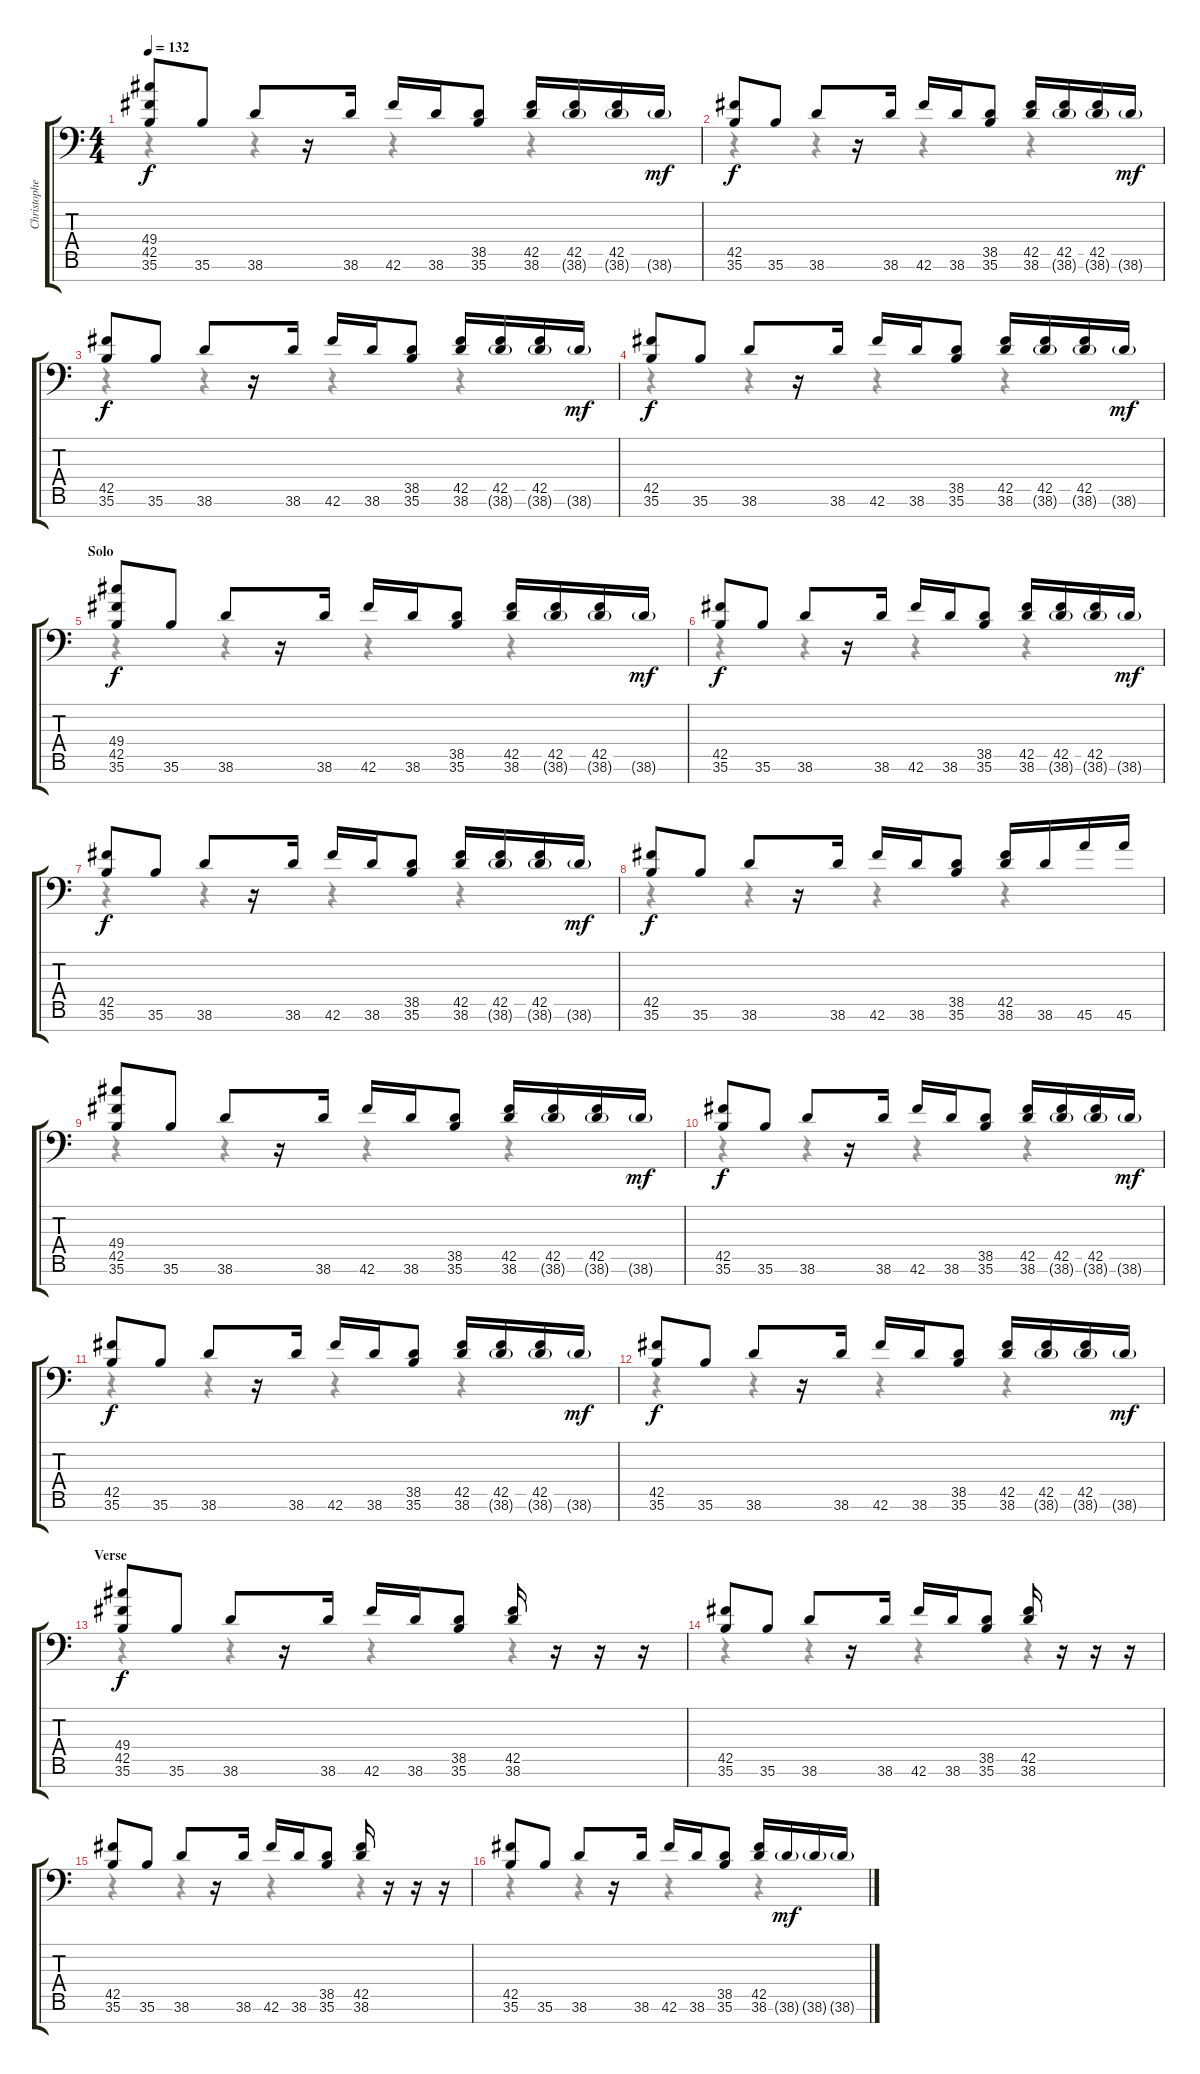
\track ("Christopher Guanlao" "Christophe") {instrument acousticgrandpiano}
\staff {score tabs}
\tuning (C-1 C-1 C-1 C-1 C-1 C-1 C-1) {hide}
\voice
\ts (4 4)
\tempo 132
\clef f4
\ks c
(49.4 42.5 35.6).8{dy f} 35.6.8 38.6.8 r.16 38.6.16 42.6.16 38.6.16 (38.5 35.6).8 (42.5 38.6).16 (42.5 38.6{g}).16 (42.5 38.6{g}).16 38.6{g}.16{dy mf} |
(42.5 35.6).8{dy f} 35.6.8 38.6.8 r.16 38.6.16 42.6.16 38.6.16 (38.5 35.6).8 (42.5 38.6).16 (42.5 38.6{g}).16 (42.5 38.6{g}).16 38.6{g}.16{dy mf} |
(42.5 35.6).8{dy f} 35.6.8 38.6.8 r.16 38.6.16 42.6.16 38.6.16 (38.5 35.6).8 (42.5 38.6).16 (42.5 38.6{g}).16 (42.5 38.6{g}).16 38.6{g}.16{dy mf} |
(42.5 35.6).8{dy f} 35.6.8 38.6.8 r.16 38.6.16 42.6.16 38.6.16 (38.5 35.6).8 (42.5 38.6).16 (42.5 38.6{g}).16 (42.5 38.6{g}).16 38.6{g}.16{dy mf} |
\section ("" "Solo")
(49.4 42.5 35.6).8{dy f} 35.6.8 38.6.8 r.16 38.6.16 42.6.16 38.6.16 (38.5 35.6).8 (42.5 38.6).16 (42.5 38.6{g}).16 (42.5 38.6{g}).16 38.6{g}.16{dy mf} |
(42.5 35.6).8{dy f} 35.6.8 38.6.8 r.16 38.6.16 42.6.16 38.6.16 (38.5 35.6).8 (42.5 38.6).16 (42.5 38.6{g}).16 (42.5 38.6{g}).16 38.6{g}.16{dy mf} |
(42.5 35.6).8{dy f} 35.6.8 38.6.8 r.16 38.6.16 42.6.16 38.6.16 (38.5 35.6).8 (42.5 38.6).16 (42.5 38.6{g}).16 (42.5 38.6{g}).16 38.6{g}.16{dy mf} |
(42.5 35.6).8{dy f} 35.6.8 38.6.8 r.16 38.6.16 42.6.16 38.6.16 (38.5 35.6).8 (42.5 38.6).16 38.6.16 45.6.16 45.6.16 |
(49.4 42.5 35.6).8 35.6.8 38.6.8 r.16 38.6.16 42.6.16 38.6.16 (38.5 35.6).8 (42.5 38.6).16 (42.5 38.6{g}).16 (42.5 38.6{g}).16 38.6{g}.16{dy mf} |
(42.5 35.6).8{dy f} 35.6.8 38.6.8 r.16 38.6.16 42.6.16 38.6.16 (38.5 35.6).8 (42.5 38.6).16 (42.5 38.6{g}).16 (42.5 38.6{g}).16 38.6{g}.16{dy mf} |
(42.5 35.6).8{dy f} 35.6.8 38.6.8 r.16 38.6.16 42.6.16 38.6.16 (38.5 35.6).8 (42.5 38.6).16 (42.5 38.6{g}).16 (42.5 38.6{g}).16 38.6{g}.16{dy mf} |
(42.5 35.6).8{dy f} 35.6.8 38.6.8 r.16 38.6.16 42.6.16 38.6.16 (38.5 35.6).8 (42.5 38.6).16 (42.5 38.6{g}).16 (42.5 38.6{g}).16 38.6{g}.16{dy mf} |
\section ("" "Verse")
(49.4 42.5 35.6).8{dy f} 35.6.8 38.6.8 r.16 38.6.16 42.6.16 38.6.16 (38.5 35.6).8 (42.5 38.6).16 r.16 r.16 r.16 |
(42.5 35.6).8 35.6.8 38.6.8 r.16 38.6.16 42.6.16 38.6.16 (38.5 35.6).8 (42.5 38.6).16 r.16 r.16 r.16 |
(42.5 35.6).8 35.6.8 38.6.8 r.16 38.6.16 42.6.16 38.6.16 (38.5 35.6).8 (42.5 38.6).16 r.16 r.16 r.16 |
(42.5 35.6).8 35.6.8 38.6.8 r.16 38.6.16 42.6.16 38.6.16 (38.5 35.6).8 (42.5 38.6).16 38.6{g}.16{dy mf} 38.6{g}.16 38.6{g}.16
\voice
\clef f4
\ottava regular
\simile none
\ks c
r.4{dy f} r.4 r.4 r.4 |
r.4 r.4 r.4 r.4 |
r.4 r.4 r.4 r.4 |
r.4 r.4 r.4 r.4 |
r.4 r.4 r.4 r.4 |
r.4 r.4 r.4 r.4 |
r.4 r.4 r.4 r.4 |
r.4 r.4 r.4 r.4 |
r.4 r.4 r.4 r.4 |
r.4 r.4 r.4 r.4 |
r.4 r.4 r.4 r.4 |
r.4 r.4 r.4 r.4 |
r.4 r.4 r.4 r.4 |
r.4 r.4 r.4 r.4 |
r.4 r.4 r.4 r.4 |
r.4 r.4 r.4 r.4
